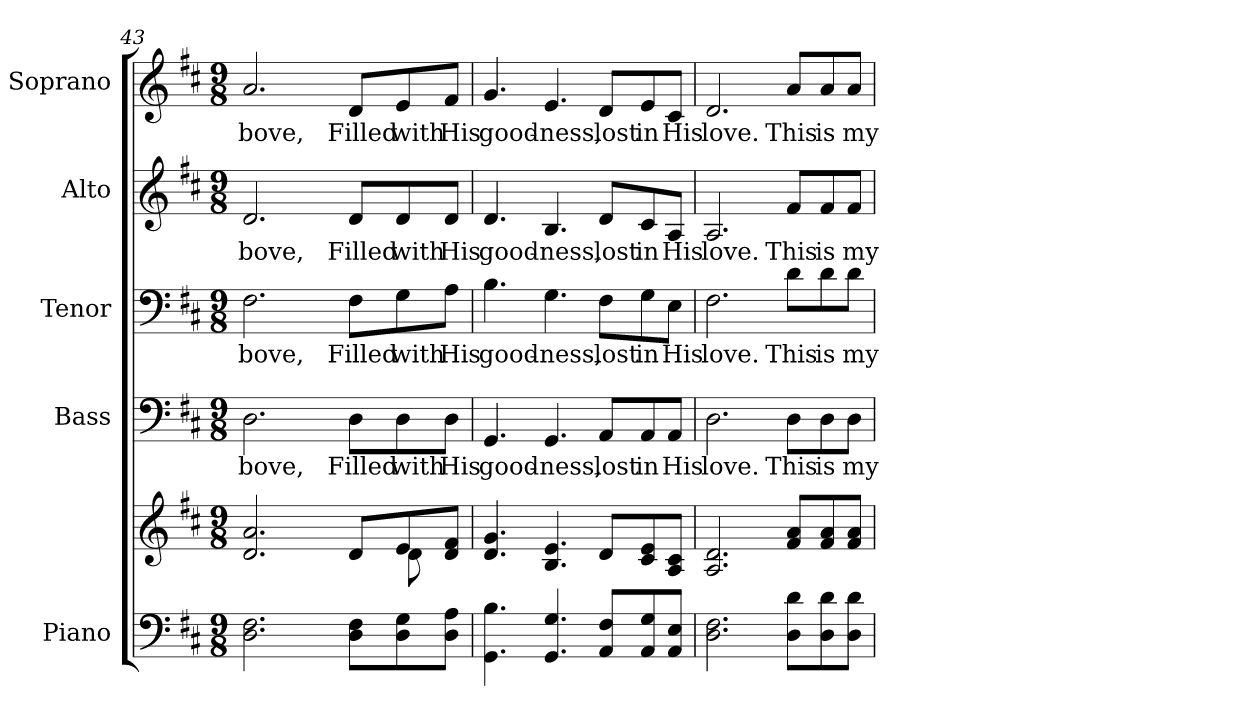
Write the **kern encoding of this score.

**kern	**kern	**kern	**text	**kern	**text	**kern	**text	**kern	**text
*part5	*part5	*part4	*part4	*part3	*part3	*part2	*part2	*part1	*part1
*staff6	*staff5	*staff4	*staff4	*staff3	*staff3	*staff2	*staff2	*staff1	*staff1
*I"Piano	*	*I"Bass	*	*I"Tenor	*	*I"Alto	*	*I"Soprano	*
*I'Pno.	*	*I'B.	*	*I'T.	*	*I'A.	*	*I'S.	*
!!LO:PB:g=z
*clefF4	*clefG2	*clefF4	*	*clefF4	*	*clefG2	*	*clefG2	*
*k[f#c#]	*k[f#c#]	*k[f#c#]	*	*k[f#c#]	*	*k[f#c#]	*	*k[f#c#]	*
*D:	*D:	*D:	*	*D:	*	*D:	*	*D:	*
*M9/8	*M9/8	*M9/8	*	*M9/8	*	*M9/8	*	*M9/8	*
=43	=43	=43	=43	=43	=43	=43	=43	=43	=43
*	*^	*	*	*	*	*	*	*	*
!	!	!	!	!LO:LY:b:color=#000000	!	!	!	!	!	!
!	!	!	!	!	!	!LO:LY:b:color=#000000	!	!	!	!
!	!	!	!	!	!	!	!	!LO:LY:b:color=#000000	!	!
!	!	!	!	!	!	!	!	!	!	!LO:LY:b:color=#000000
2.Di\ 2.F#i	2.di/ 2.ai	4.ryy	2.Di\	-bove,	2.F#i\	-bove,	2.di/	-bove,	2.ai/	-bove,
.	.	4.ryy	.	.	.	.	.	.	.	.
!	!	!	!	!LO:LY:b:color=#000000	!	!	!	!	!	!
!	!	!	!	!	!	!LO:LY:b:color=#000000	!	!	!	!
!	!	!	!	!	!	!	!	!LO:LY:b:color=#000000	!	!
!	!	!	!	!	!	!	!	!	!	!LO:LY:b:color=#000000
8Di\ 8F#i\L	8di/L	8ryy	8Di\L	Filled	8F#i\L	Filled	8di/L	Filled	8di/L	Filled
!	!	!	!	!LO:LY:b:color=#000000	!	!	!	!	!	!
!	!	!	!	!	!	!LO:LY:b:color=#000000	!	!	!	!
!	!	!	!	!	!	!	!	!LO:LY:b:color=#000000	!	!
!	!	!	!	!	!	!	!	!	!	!LO:LY:b:color=#000000
8Di\ 8Gi\	8ei/	8di\	8Di\	with	8Gi\	with	8di/	with	8ei/	with
!	!	!	!	!LO:LY:b:color=#000000	!	!	!	!	!	!
!	!	!	!	!	!	!LO:LY:b:color=#000000	!	!	!	!
!	!	!	!	!	!	!	!	!LO:LY:b:color=#000000	!	!
!	!	!	!	!	!	!	!	!	!	!LO:LY:b:color=#000000
8Di\ 8Ai\J	8di/ 8f#i/J	8ryy	8Di\J	His	8Ai\J	His	8di/J	His	8f#i/J	His
*	*v	*v	*	*	*	*	*	*	*	*
=44	=44	=44	=44	=44	=44	=44	=44	=44	=44
*	*^	*	*	*	*	*	*	*	*
!	!	!	!	!LO:LY:b:color=#000000	!	!	!	!	!	!
*	*v	*v	*	*	*	*	*	*	*	*
*	*^	*	*	*	*	*	*	*	*
!	!	!	!	!	!	!LO:LY:b:color=#000000	!	!	!	!
*	*v	*v	*	*	*	*	*	*	*	*
*	*^	*	*	*	*	*	*	*	*
!	!	!	!	!	!	!	!	!LO:LY:b:color=#000000	!	!
*	*v	*v	*	*	*	*	*	*	*	*
*	*^	*	*	*	*	*	*	*	*
!	!	!	!	!	!	!	!	!	!	!LO:LY:b:color=#000000
*	*v	*v	*	*	*	*	*	*	*	*
4.GGi\ 4.Bi	4.di/ 4.gi	4.GGi/	good-	4.Bi\	good-	4.di/	good-	4.gi/	good-
!	!	!	!LO:LY:b:color=#000000	!	!	!	!	!	!
!	!	!	!	!	!LO:LY:b:color=#000000	!	!	!	!
!	!	!	!	!	!	!	!LO:LY:b:color=#000000	!	!
!	!	!	!	!	!	!	!	!	!LO:LY:b:color=#000000
4.GGi/ 4.Gi	4.Bi/ 4.ei	4.GGi/	-ness,	4.Gi\	-ness,	4.Bi/	-ness,	4.ei/	-ness,
!	!	!	!LO:LY:b:color=#000000	!	!	!	!	!	!
!	!	!	!	!	!LO:LY:b:color=#000000	!	!	!	!
!	!	!	!	!	!	!	!LO:LY:b:color=#000000	!	!
!	!	!	!	!	!	!	!	!	!LO:LY:b:color=#000000
8AAi/ 8F#i/L	8di/L	8AAi/L	lost	8F#i\L	lost	8di/L	lost	8di/L	lost
!	!	!	!LO:LY:b:color=#000000	!	!	!	!	!	!
!	!	!	!	!	!LO:LY:b:color=#000000	!	!	!	!
!	!	!	!	!	!	!	!LO:LY:b:color=#000000	!	!
!	!	!	!	!	!	!	!	!	!LO:LY:b:color=#000000
8AAi/ 8Gi/	8c#i/ 8ei/	8AAi/	in	8Gi\	in	8c#i/	in	8ei/	in
!	!	!	!LO:LY:b:color=#000000	!	!	!	!	!	!
!	!	!	!	!	!LO:LY:b:color=#000000	!	!	!	!
!	!	!	!	!	!	!	!LO:LY:b:color=#000000	!	!
!	!	!	!	!	!	!	!	!	!LO:LY:b:color=#000000
8AAi/ 8Ei/J	8Ai/ 8c#i/J	8AAi/J	His	8Ei\J	His	8Ai/J	His	8c#i/J	His
!!LO:PB:g=z
=45	=45	=45	=45	=45	=45	=45	=45	=45	=45
!	!	!	!LO:LY:b:color=#000000	!	!	!	!	!	!
!	!	!	!	!	!LO:LY:b:color=#000000	!	!	!	!
!	!	!	!	!	!	!	!LO:LY:b:color=#000000	!	!
!	!	!	!	!	!	!	!	!	!LO:LY:b:color=#000000
2.Di\ 2.F#i	2.Ai/ 2.di	2.Di\	love.	2.F#i\	love.	2.Ai/	love.	2.di/	love.
!	!	!	!LO:LY:b:color=#000000	!	!	!	!	!	!
!	!	!	!	!	!LO:LY:b:color=#000000	!	!	!	!
!	!	!	!	!	!	!	!LO:LY:b:color=#000000	!	!
!	!	!	!	!	!	!	!	!	!LO:LY:b:color=#000000
8Di\ 8di\L	8f#i/ 8ai/L	8Di\L	This	8di\L	This	8f#i/L	This	8ai/L	This
!	!	!	!LO:LY:b:color=#000000	!	!	!	!	!	!
!	!	!	!	!	!LO:LY:b:color=#000000	!	!	!	!
!	!	!	!	!	!	!	!LO:LY:b:color=#000000	!	!
!	!	!	!	!	!	!	!	!	!LO:LY:b:color=#000000
8Di\ 8di\	8f#i/ 8ai/	8Di\	is	8di\	is	8f#i/	is	8ai/	is
!	!	!	!LO:LY:b:color=#000000	!	!	!	!	!	!
!	!	!	!	!	!LO:LY:b:color=#000000	!	!	!	!
!	!	!	!	!	!	!	!LO:LY:b:color=#000000	!	!
!	!	!	!	!	!	!	!	!	!LO:LY:b:color=#000000
8Di\ 8di\J	8f#i/ 8ai/J	8Di\J	my	8di\J	my	8f#i/J	my	8ai/J	my
=	=	=	=	=	=	=	=	=	=
*-	*-	*-	*-	*-	*-	*-	*-	*-	*-
